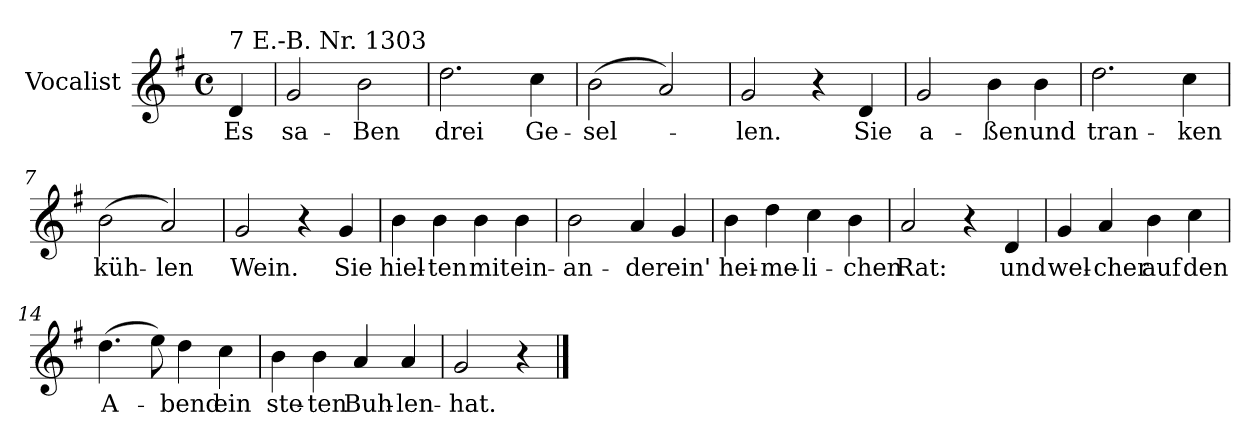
**kern	**text
*part1	*part1
*staff1	*staff1
*I"Vocalist	*
*k[f#]	*
*G:	*
*M4/4	*
*met(c)	*
=	=
!LO:TX:a:t=7 E.-B. Nr. 1303	!
4d	Es
=1	=1
2g	sa-
2b	-Ben
=2	=2
2.dd	drei
4cc	Ge-
=3	=3
(2b	-sel-
2a)	.
=4	=4
2g	-len.
4r	.
4d	Sie
=5	=5
2g	a-
4b	-ßen
4b	und
=6	=6
2.dd	tran-
4cc	-ken
=7	=7
(2b	küh-
2a)	-len
=8	=8
2g	Wein.
4r	.
4g	Sie
=9	=9
4b	hiel-
4b	-ten
4b	mit
4b	ein-
=10	=10
2b	-an-
4a	-der
4g	ein'
=11	=11
4b	hei-
4dd	-me-
4cc	-li-
4b	-chen
=12	=12
2a	Rat:
4r	.
4d	und
=13	=13
4g	wel-
4a	-cher
4b	auf
4cc	den
=14	=14
(4.dd	A-
8ee)	.
4dd	-bend
4cc	ein
=15	=15
4b	ste-
4b	-ten
4a	Buh-
4a	-len-
=16	=16
2g	-hat.
4r	.
==	==
*-	*-
